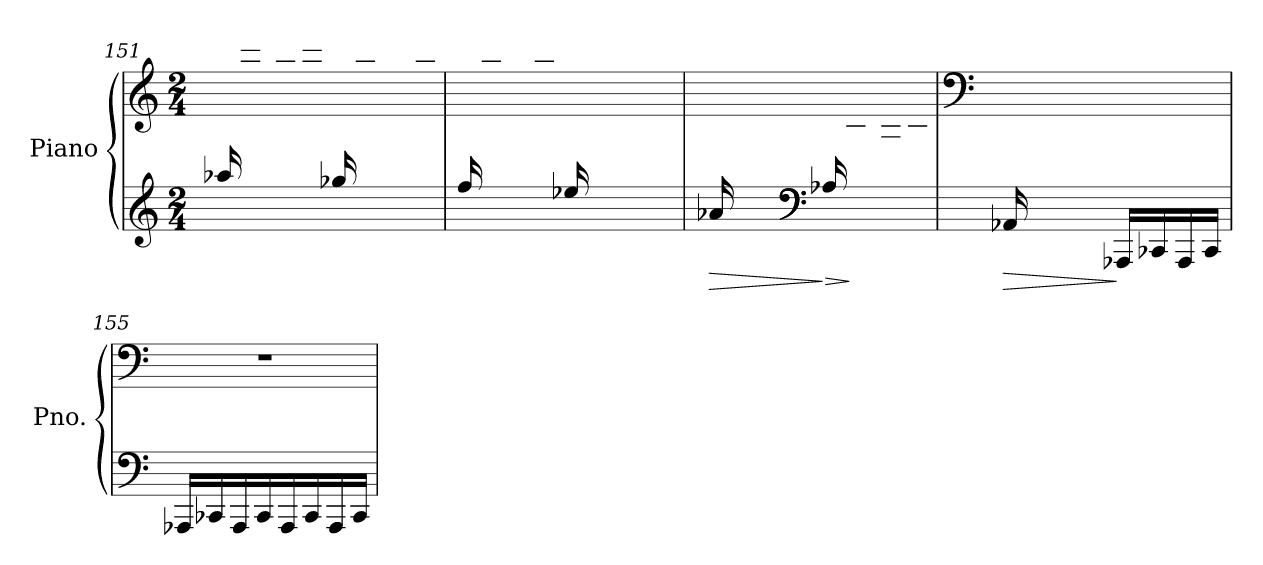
**kern	**kern	**dynam
*part1	*part1	*part1
*staff2	*staff1	*staff1/2
*I"Piano	*	*
*I'Pno.	*	*
*clefG2	*clefG2	*
*k[]	*k[]	*
*M2/4	*M2/4	*
=151	=151	=151
*^	*	*
(>16aa-X/LL	2ryy	16ryy	.
8.ryy	.	16ccc-X\	.
.	.	16aa-\	.
.	.	16ccc-\JJ)	.
(>16gg-X/LL	.	16ryy	.
8.ryy	.	16bb-X\	.
.	.	16gg-\	.
.	.	16bb-\JJ)	.
=152	=152	=152	=152
(>16ff/LL	2ryy	16ryy	.
8.ryy	.	16aa-X\	.
.	.	16ff\	.
.	.	16aa-\JJ)	.
(>16ee-X/LL	.	16ryy	.
8.ryy	.	16dd-X\	.
.	.	16cc-X\	.
.	.	16b-X\JJ)	.
!!LO:LB:g=z
=153	=153	=153	=153
!	!	!	!LO:HP:b=2
(>16a-X/LL	4ryy	16ryy	>
8.ryy	.	16cc-X\	.
.	.	16a-\	.
.	.	16cc-\JJ)	.
*clefF4	*	*	*
!	!	!	!LO:HP:b=2
(>16A-X/LL	4ryy	16ryy	> ]
8.ryy	.	16c-X\	.
.	.	16A-\	.
.	.	16c-\JJ)	.
*v	*v	*	*
.	.	]
=154	=154	=154
*	*clefF4	*
!	!	!LO:HP:b=2
*^	*	*
(>16AA-X/LL	4ryy	16ryy	>
4..ryy	.	16C-X\	.
.	.	16AA-\	.
.	.	16C-\JJ)	.
.	16AAA-X/LL	4ryy	]
.	16CC-X/	.	.
.	16AAA-/	.	.
.	16CC-/JJ	.	.
=155	=155	=155	=155
!	!	!	!LO:DY:a=2
!	!	!	!LO:DY:n=1:a=2
*v	*v	*	*
16AAA-X/LL	2r	other-dynamics pp
16CC-X/	.	.
16AAA-/	.	.
16CC-/	.	.
16AAA-/	.	.
16CC-/	.	.
16AAA-/	.	.
16CC-/JJ	.	.
=	=	=
*-	*-	*-
